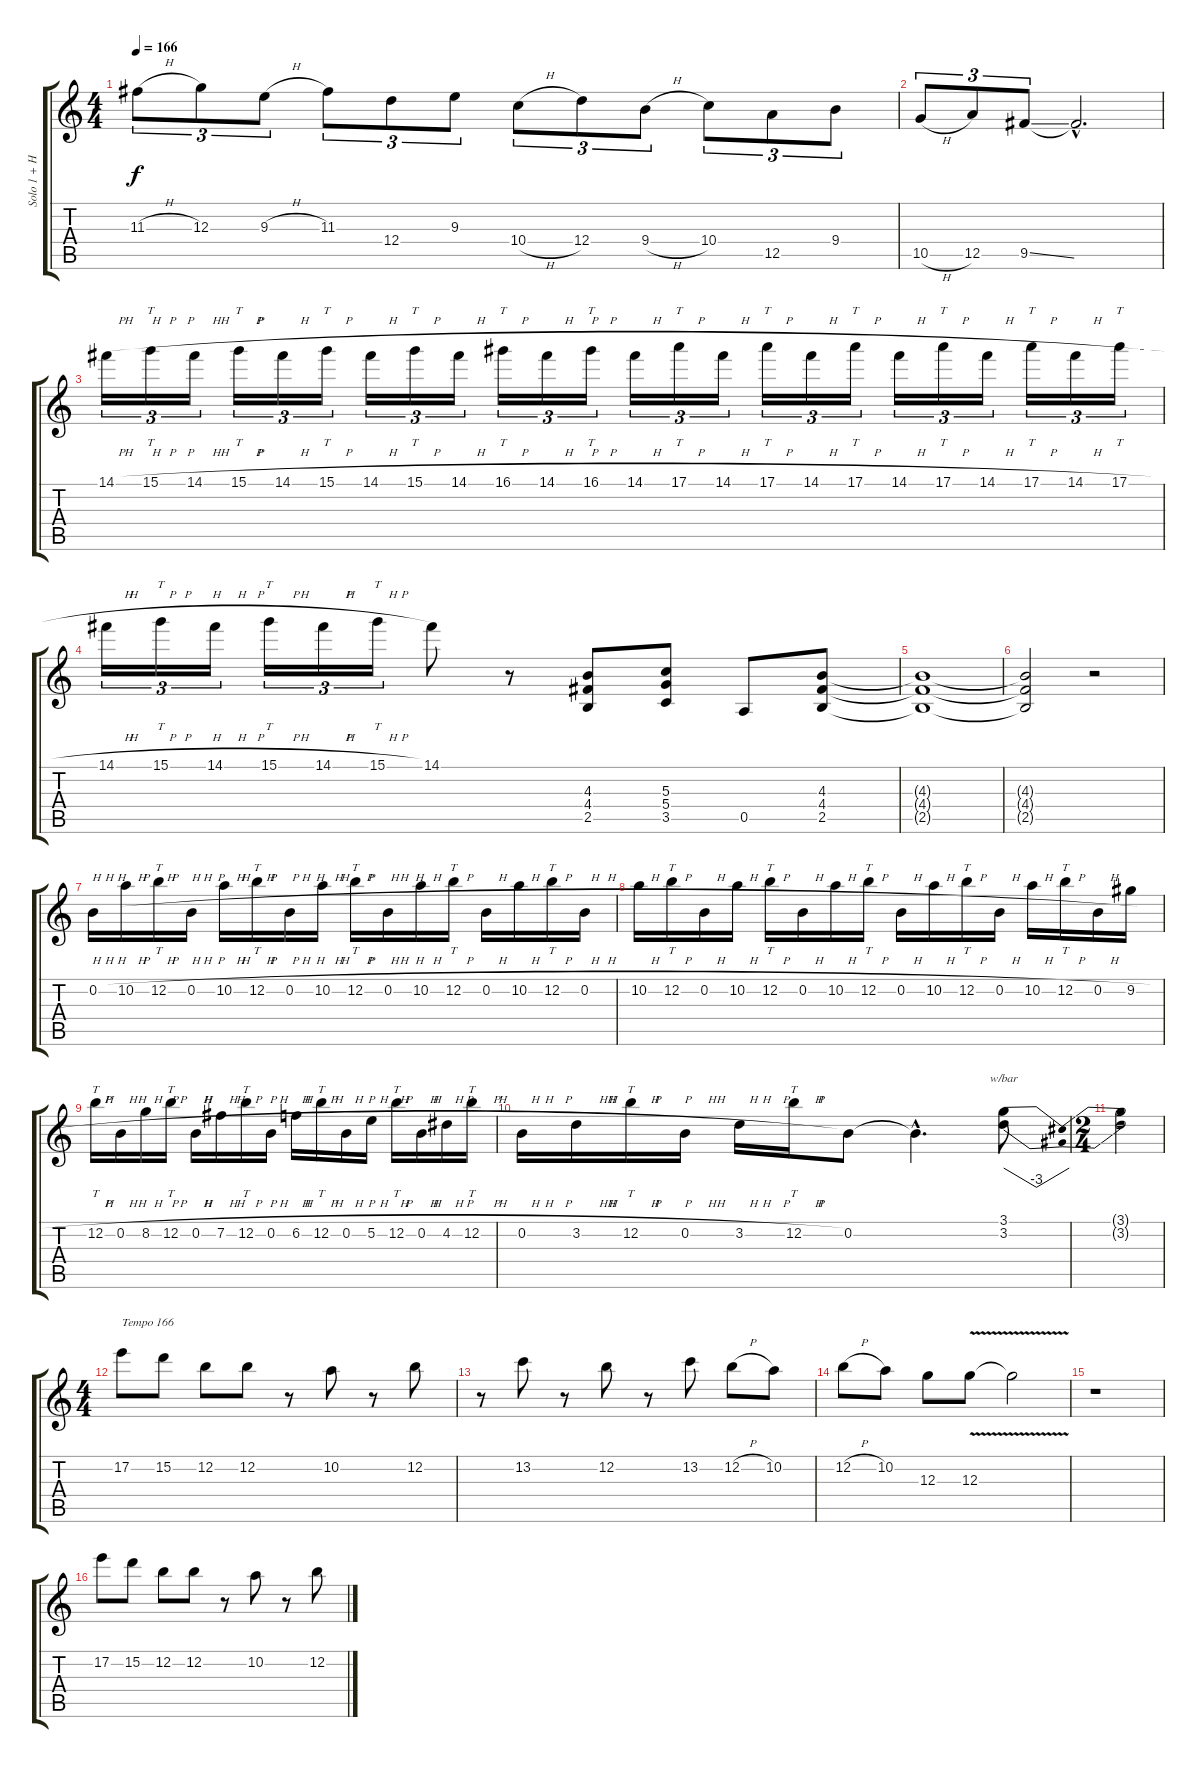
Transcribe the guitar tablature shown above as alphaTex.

\track ("Solo 1 + Harmonisé" "Solo 1 + H") {instrument distortionguitar}
\staff {score tabs}
\tuning (E4 B3 G3 D3 A2 E2) {hide}
\ts (4 4)
\tempo 166
\clef g2
\ks c
11.3{h}.8{tu (3 2) dy f} 12.3.8{tu (3 2)} 9.3{h}.8{tu (3 2)} 11.3.8{tu (3 2)} 12.4.8{tu (3 2)} 9.3.8{tu (3 2)} 10.4{h}.8{tu (3 2)} 12.4.8{tu (3 2)} 9.4{h}.8{tu (3 2)} 10.4.8{tu (3 2)} 12.5.8{tu (3 2)} 9.4.8{tu (3 2)} |
10.5{h}.8{tu (3 2)} 12.5.8{tu (3 2)} 9.5{ss}.8{tu (3 2)} 9.5{hac t}.2{d} |
14.1{h}.16{tu (3 2)} 15.1{h}.16{tt tu (3 2)} 14.1{h}.16{tu (3 2)} 15.1{h}.16{tt tu (3 2)} 14.1{h}.16{tu (3 2)} 15.1{h}.16{tt tu (3 2)} 14.1{h}.16{tu (3 2)} 15.1{h}.16{tt tu (3 2)} 14.1{h}.16{tu (3 2)} 16.1{h}.16{tt tu (3 2)} 14.1{h}.16{tu (3 2)} 16.1{h}.16{tt tu (3 2)} 14.1{h}.16{tu (3 2)} 17.1{h}.16{tt tu (3 2)} 14.1{h}.16{tu (3 2)} 17.1{h}.16{tt tu (3 2)} 14.1{h}.16{tu (3 2)} 17.1{h}.16{tt tu (3 2)} 14.1{h}.16{tu (3 2)} 17.1{h}.16{tt tu (3 2)} 14.1{h}.16{tu (3 2)} 17.1{h}.16{tt tu (3 2)} 14.1{h}.16{tu (3 2)} 17.1{h}.16{tt tu (3 2)} |
14.1{h}.16{tu (3 2)} 15.1{h}.16{tt tu (3 2)} 14.1{h}.16{tu (3 2)} 15.1{h}.16{tt tu (3 2)} 14.1{h}.16{tu (3 2)} 15.1{h}.16{tt tu (3 2)} 14.1.8 r.8 (4.3 4.4 2.5).8 (5.3 5.4 3.5).8 0.5.8 (4.3 4.4 2.5).8 |
(4.3{t} 4.4{t} 2.5{t}).1 |
(4.3{t} 4.4{t} 2.5{t}).2 r.2 |
0.2{h}.16 10.2{h}.16 12.2{h}.16{tt} 0.2{h}.16 10.2{h}.16 12.2{h}.16{tt} 0.2{h}.16 10.2{h}.16 12.2{h}.16{tt} 0.2{h}.16 10.2{h}.16 12.2{h}.16{tt} 0.2{h}.16 10.2{h}.16 12.2{h}.16{tt} 0.2{h}.16 |
10.2{h}.16 12.2{h}.16{tt} 0.2{h}.16 10.2{h}.16 12.2{h}.16{tt} 0.2{h}.16 10.2{h}.16 12.2{h}.16{tt} 0.2{h}.16 10.2{h}.16 12.2{h}.16{tt} 0.2{h}.16 10.2{h}.16 12.2{h}.16{tt} 0.2{h}.16 9.2{h}.16 |
12.2{h}.16{tt} 0.2{h}.16 8.2{h}.16 12.2{h}.16{tt} 0.2{h}.16 7.2{h}.16 12.2{h}.16{tt} 0.2{h}.16 6.2{h}.16 12.2{h}.16{tt} 0.2{h}.16 5.2{h}.16 12.2{h}.16{tt} 0.2{h}.16 4.2{h}.16 12.2{h}.16{tt} |
0.2{h}.16 3.2{h}.16 12.2{h}.16{tt} 0.2{h}.16 3.2{h}.16 12.2{h}.16{tt} 0.2.8 0.2{hac t}.4{d} (3.1 3.2).8{tbe (dip default 0 0 30 -12 60 0)} |
\ts (2 4)
(3.1{t} 3.2{t}).2 |
\ts (4 4)
17.2.8{txt "Tempo 166"} 15.2.8 12.2.8 12.2.8 r.8 10.2.8 r.8 12.2.8 |
r.8 13.2.8 r.8 12.2.8 r.8 13.2.8 12.2{h}.8 10.2.8 |
12.2{h}.8 10.2.8 12.3.8 12.3{v}.8 12.3{t}.2 |
r.1 |
17.2.8 15.2.8 12.2.8 12.2.8 r.8 10.2.8 r.8 12.2.8
